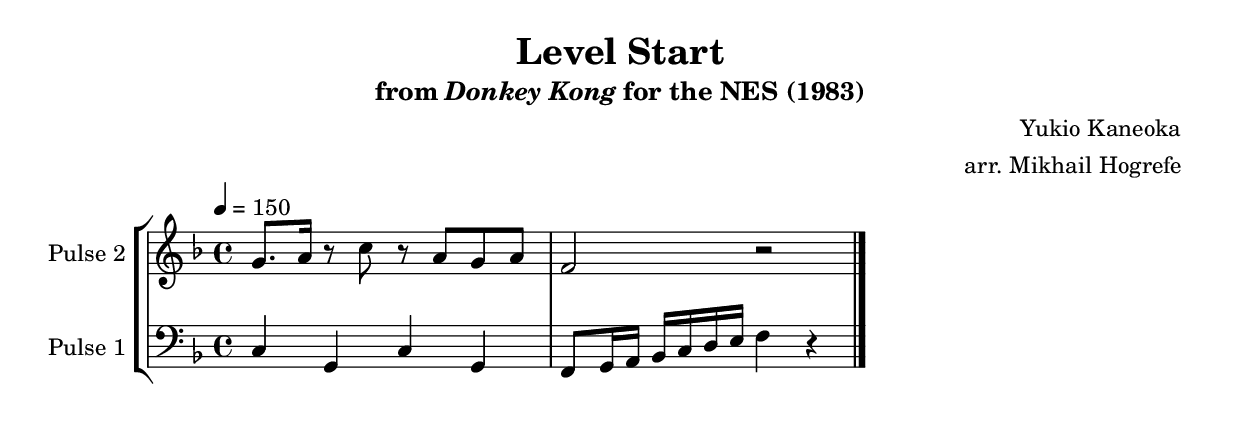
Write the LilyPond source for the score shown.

\version "2.22.0"

\book {
    \header {
        title = "Level Start"
        subtitle = \markup { "from" {\italic "Donkey Kong"} "for the NES (1983)" }
        composer = "Yukio Kaneoka"
        arranger = "arr. Mikhail Hogrefe"
    }

    \score {
        {
            \new StaffGroup <<
                \new Staff \relative c'' {
                    \set Staff.instrumentName = "Pulse 2"
                    \set Staff.shortInstrumentName = "P.2"
\key f \major
g8. a16 r8 c r a g a |
f2 r |

                }

                \new Staff \relative c {
                    \set Staff.instrumentName = "Pulse 1"
                    \set Staff.shortInstrumentName = "P.1"
\key f \major
\clef bass
\tempo 4 = 150
c4 g c g |
f8 g16 a bes c d e f4 r |
\bar "|."
                }
            >>
        }
        \layout {
            \context {
                \Staff
                \RemoveEmptyStaves
            }
            \context {
                \DrumStaff
                \RemoveEmptyStaves
            }
        }
        \midi {}
    }
}
